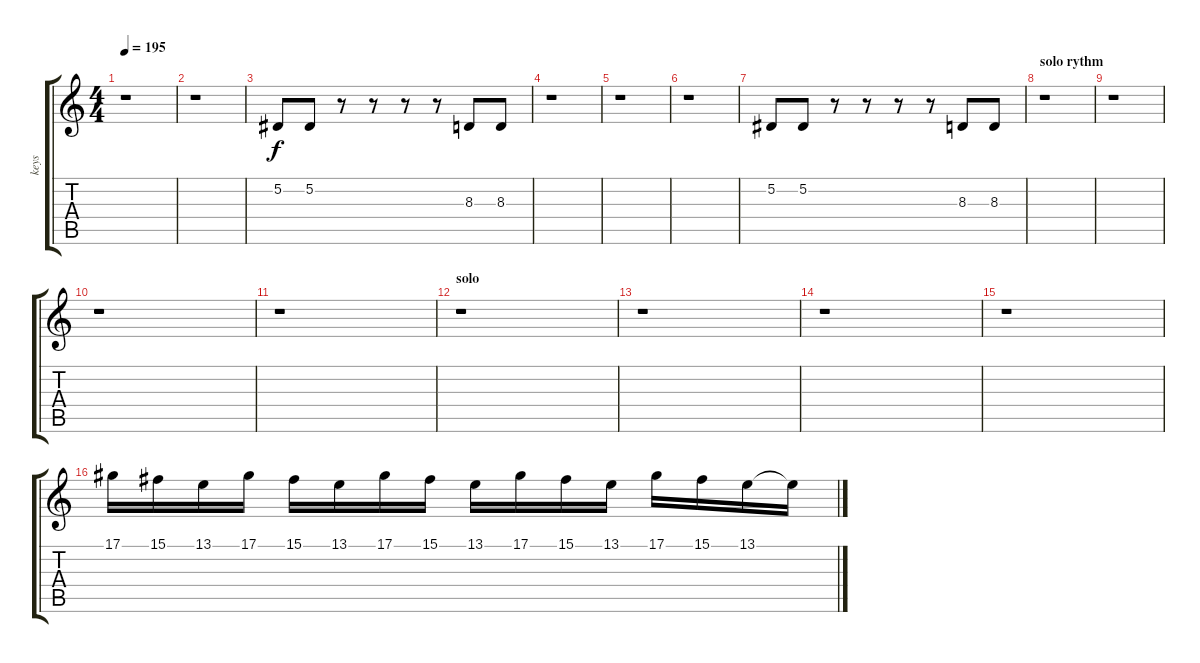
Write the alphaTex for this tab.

\track ("keys" "keys") {instrument stringensemble1}
\staff {score tabs}
\tuning (Eb4 Bb3 Gb3 Db3 Ab2 Eb2) {hide}
\ts (4 4)
\tempo 195
\clef g2
\ks c
r.1{dy f} |
r.1 |
5.2.8 5.2.8 r.8 r.8 r.8 r.8 8.3.8 8.3.8 |
r.1 |
r.1 |
r.1 |
5.2.8 5.2.8 r.8 r.8 r.8 r.8 8.3.8 8.3.8 |
\section ("" "solo rythm")
r.1 |
r.1 |
r.1 |
r.1 |
\section ("" "solo")
r.1 |
r.1 |
r.1 |
r.1 |
17.1.16{volume 13 instrument lead1square} 15.1.16 13.1.16 17.1.16 15.1.16 13.1.16 17.1.16 15.1.16 13.1.16 17.1.16 15.1.16 13.1.16 17.1.16 15.1.16 13.1.16 13.1{t}.16
